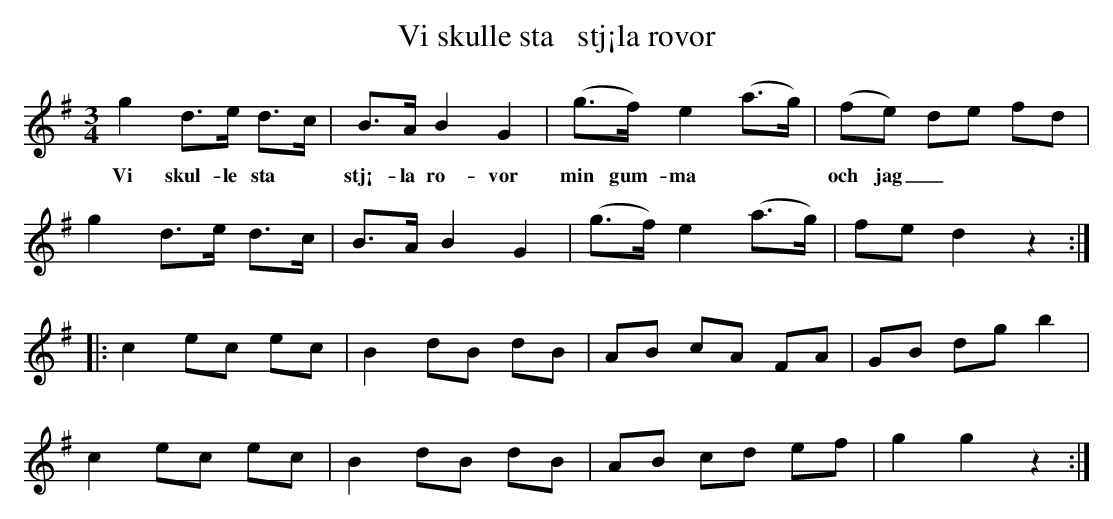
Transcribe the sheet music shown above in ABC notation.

X:1
T:Vi skulle sta   stj¡la rovor
M:3/4
L:1/8
K:G
g2 d>e d>c | B>A B2 G2 | (g>f) e2 (a>g) | (fe) de fd |
w: Vi skul-le sta   | stj¡-la ro-vor min~ gum-ma~ | och~ jag _
g2 d>e d>c | B>A B2 G2 | (g>f) e2 (a>g) | fe d2 z2 ::
c2 ec ec | B2 dB dB | AB cA FA | GB dg b2 |
c2 ec ec | B2 dB dB | AB cd ef | g2 g2 z2 :|
